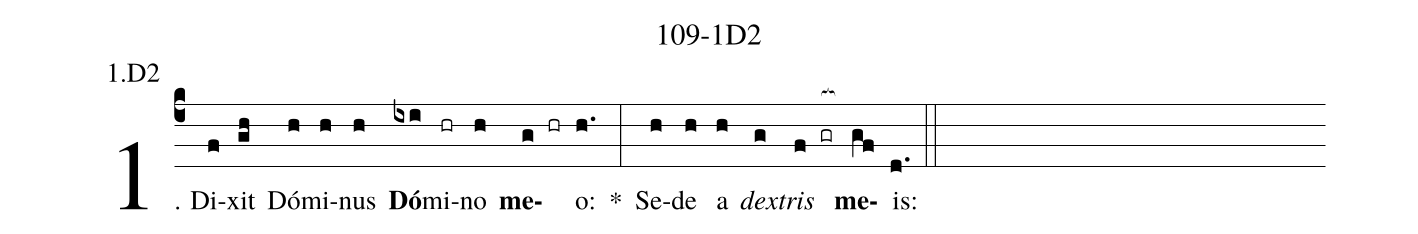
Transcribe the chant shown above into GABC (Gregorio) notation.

name: 109-1D2;
annotation: 1.D2;
%%
(c4)1. Di(f)xit(gh) Dó(h)mi(h)nus(h) <b>Dó</b>(ixi)mi(hr)no(h) <b>me</b>(g hr)o:(h.) *(:) Se(h)de(h) a(h) <i>dex</i>(g)<i>tris</i>(f gr[ocb:1{]) <b>me</b>(gf[ocb:0}])is:(d.) (::)
